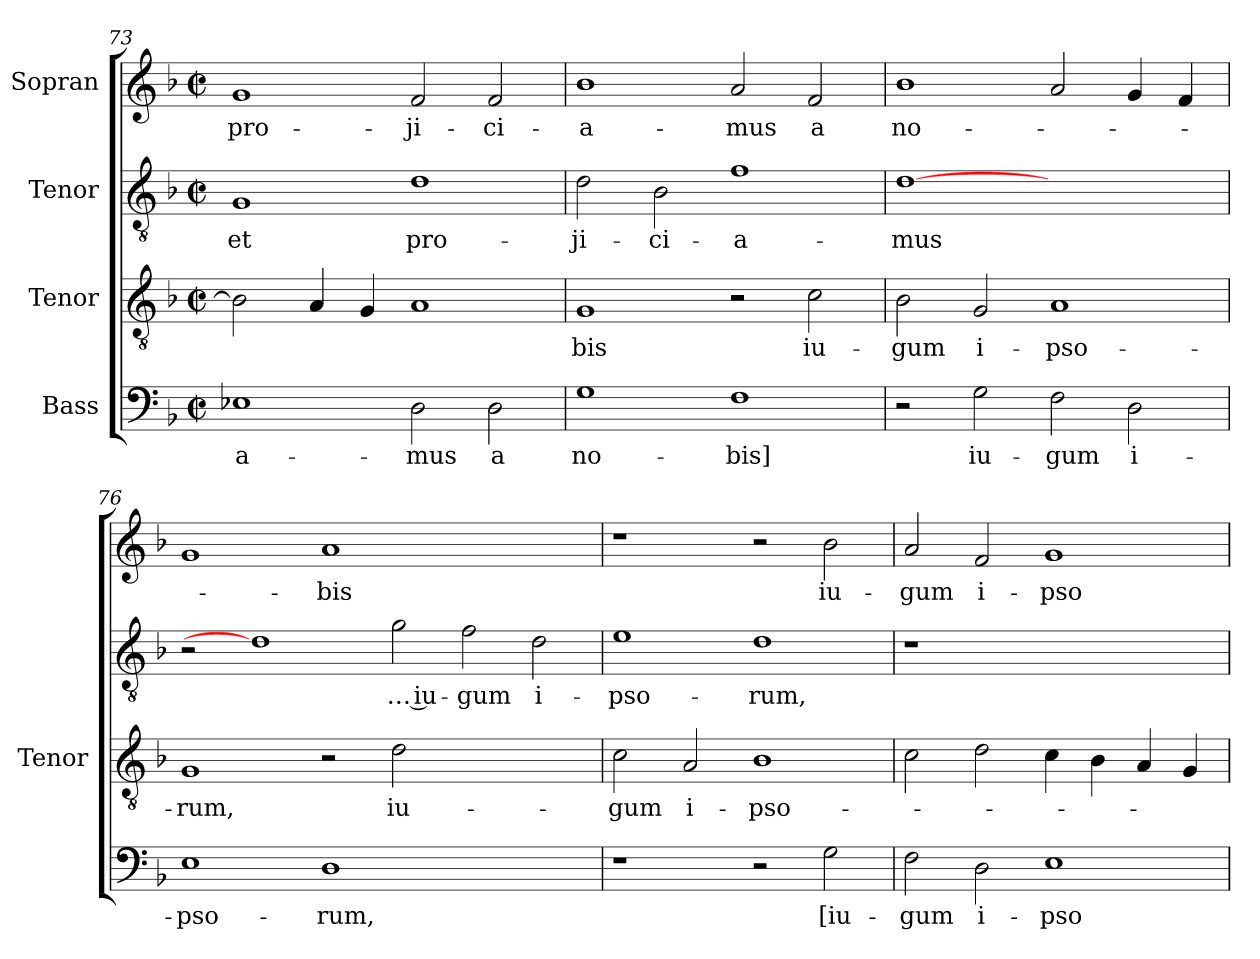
**kern	**text	**kern	**text	**kern	**text	**kern	**text
*part4	*part4	*part3	*part3	*part2	*part2	*part1	*part1
*staff4	*staff4	*staff3	*staff3	*staff2	*staff2	*staff1	*staff1
*I"Bass	*	*I"Tenor	*	*I"Tenor	*	*I"Sopran	*
*	*	*I'Tenor	*	*	*	*	*
!!LO:LB:g=z
*clefF4	*	*clefGv2	*	*clefGv2	*	*clefG2	*
*	*	*ITrd7c12	*	*ITrd7c12	*	*	*
*k[b-]	*	*k[b-]	*	*k[b-]	*	*k[b-]	*
*F:	*	*F:	*	*F:	*	*F:	*
*M2/2	*	*M2/2	*	*M2/2	*	*M2/2	*
*met(c|)	*	*met(c|)	*	*met(c|)	*	*met(c|)	*
=73	=73	=73	=73	=73	=73	=73	=73
!	!LO:LY:b:color=#000000	!	!	!	!	!	!
!	!	!	!	!	!LO:LY:b:color=#000000	!	!
!	!	!	!	!	!	!	!LO:LY:b:color=#000000
1E-Xi	-a-	2BB-i\]	.	1GGi	et	1gi	pro-
.	.	4AAi/	.	.	.	.	.
.	.	4GGi/	.	.	.	.	.
!	!LO:LY:b:color=#000000	!	!	!	!	!	!
!	!	!	!	!	!LO:LY:b:color=#000000	!	!
!	!	!	!	!	!	!	!LO:LY:b:color=#000000
2Di\	-mus	1AAi	.	1Di	pro-	2fi/	-ji-
!	!LO:LY:b:color=#000000	!	!	!	!	!	!
!	!	!	!	!	!	!	!LO:LY:b:color=#000000
2Di\	a	.	.	.	.	2fi/	-ci-
=74	=74	=74	=74	=74	=74	=74	=74
!	!LO:LY:b:color=#000000	!	!	!	!	!	!
!	!	!	!LO:LY:b:color=#000000	!	!	!	!
!	!	!	!	!	!LO:LY:b:color=#000000	!	!
!	!	!	!	!	!	!	!LO:LY:b:color=#000000
1Gi	no-	1GGi	-bis	2Di\	-ji-	1b-i	-a-
!	!	!	!	!	!LO:LY:b:color=#000000	!	!
.	.	.	.	2BB-i\	-ci-	.	.
!	!LO:LY:b:color=#000000	!	!	!	!	!	!
!	!	!	!	!	!LO:LY:b:color=#000000	!	!
!	!	!	!	!	!	!	!LO:LY:b:color=#000000
1Fi	-bis]	2r	.	1Fi	-a-	2ai/	-mus
!	!	!	!LO:LY:b:color=#000000	!	!	!	!
!	!	!	!	!	!	!	!LO:LY:b:color=#000000
.	.	2Ci\	iu-	.	.	2fi/	a
=75	=75	=75	=75	=75	=75	=75	=75
!	!	!	!LO:LY:b:color=#000000	!	!	!	!
!	!	!	!	!	!LO:LY:b:color=#000000	!	!
!	!	!	!	!	!	!	!LO:LY:b:color=#000000
2r	.	2BB-i\	-gum	[1Di	-mus	1b-i	no-
!	!LO:LY:b:color=#000000	!	!	!	!	!	!
!	!	!	!LO:LY:b:color=#000000	!	!	!	!
2Gi\	iu-	2GGi/	i-	.	.	.	.
!	!LO:LY:b:color=#000000	!	!	!	!	!	!
!	!	!	!LO:LY:b:color=#000000	!	!	!	!
2Fi\	-gum	1AAi	-pso-	1ryy	.	2ai/	.
!	!LO:LY:b:color=#000000	!	!	!	!	!	!
2Di\	i-	.	.	.	.	4gi/	.
.	.	.	.	.	.	4fi/	.
=76	=76	=76	=76	=76	=76	=76	=76
!	!LO:LY:b:color=#000000	!	!	!	!	!	!
!	!	!	!LO:LY:b:color=#000000	!	!	!	!
1Ei	-pso-	1GGi	-rum,	2r	.	1gi	.
.	.	.	.	1Di]	.	.	.
!	!LO:LY:b:color=#000000	!	!	!	!	!	!
!	!	!	!	!	!	!	!LO:LY:b:color=#000000
1Di	-rum,	2r	.	.	.	1ai	-bis
!	!	!	!LO:LY:b:color=#000000	!	!	!	!
!	!	!	!	!	!LO:LY:b:color=#000000	!	!
.	.	2Di\	iu-	2Gi\	… iu-	.	.
!	!	!	!	!	!LO:LY:b:color=#000000	!	!
1ryy	.	1ryy	.	2Fi\	-gum	1ryy	.
!	!	!	!	!	!LO:LY:b:color=#000000	!	!
.	.	.	.	2Di\	i-	.	.
=77	=77	=77	=77	=77	=77	=77	=77
!	!	!	!LO:LY:b:color=#000000	!	!	!	!
!	!	!	!	!	!LO:LY:b:color=#000000	!	!
1r	.	2Ci\	-gum	1Ei	-pso-	1r	.
!	!	!	!LO:LY:b:color=#000000	!	!	!	!
.	.	2AAi/	i-	.	.	.	.
!	!	!	!LO:LY:b:color=#000000	!	!	!	!
!	!	!	!	!	!LO:LY:b:color=#000000	!	!
2r	.	1BB-i	-pso-	1Di	-rum,	2r	.
!	!LO:LY:b:color=#000000	!	!	!	!	!	!
!	!	!	!	!	!	!	!LO:LY:b:color=#000000
2Gi\	[iu-	.	.	.	.	2b-i\	iu-
=78	=78	=78	=78	=78	=78	=78	=78
!	!LO:LY:b:color=#000000	!	!	!LO:N:vis=1	!	!	!
!	!	!	!	!	!	!	!LO:LY:b:color=#000000
2Fi\	-gum	2Ci\	.	1r	.	2ai/	-gum
!	!LO:LY:b:color=#000000	!	!	!	!	!	!
!	!	!	!	!	!	!	!LO:LY:b:color=#000000
2Di\	i-	2Di\	.	.	.	2fi/	i-
!	!LO:LY:b:color=#000000	!	!	!	!	!	!
!	!	!	!	!	!	!	!LO:LY:b:color=#000000
1Ei	-pso-	4Ci\	.	1ryy	.	1gi	-pso-
.	.	4BB-i\	.	.	.	.	.
.	.	4AAi/	.	.	.	.	.
.	.	4GGi/	.	.	.	.	.
=	=	=	=	=	=	=	=
*-	*-	*-	*-	*-	*-	*-	*-
